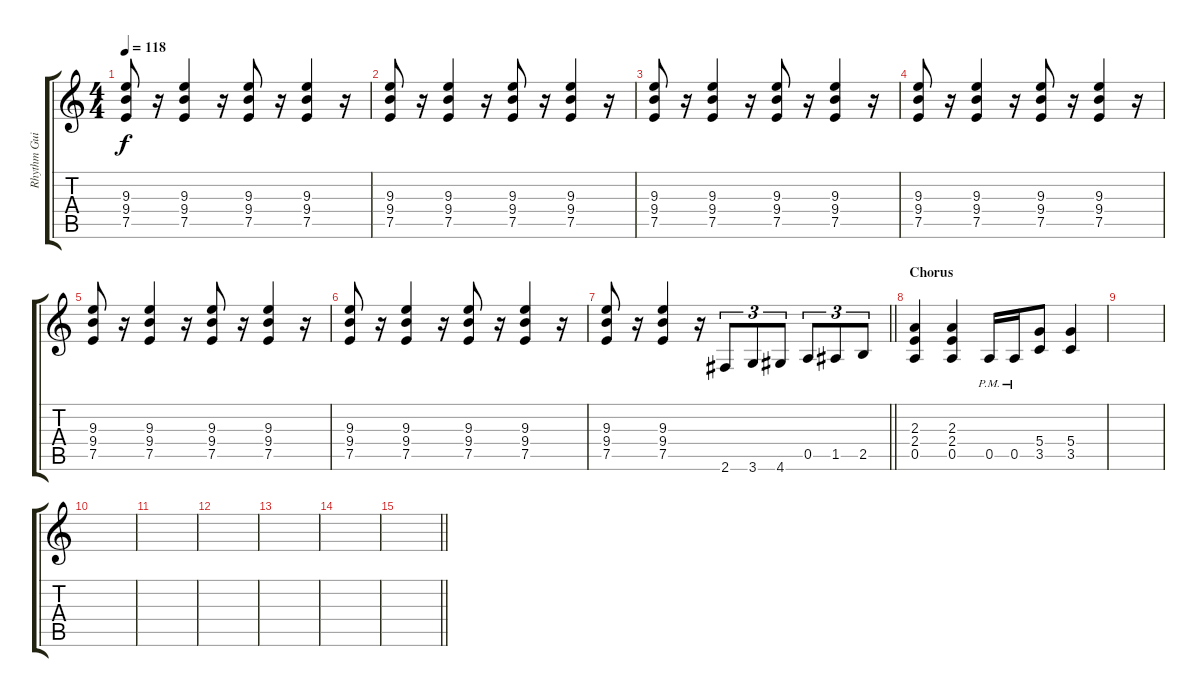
\track ("Rhythm Guitar" "Rhythm Gui") {instrument overdrivenguitar}
\staff {score tabs}
\tuning (E4 B3 G3 D3 A2 E2) {hide}
\ts (4 4)
\tempo 118
\clef g2
\ks c
(9.3 9.4 7.5).8{dy f} r.16 (9.3 9.4 7.5).4 r.16 (9.3 9.4 7.5).8 r.16 (9.3 9.4 7.5).4 r.16 |
(9.3 9.4 7.5).8 r.16 (9.3 9.4 7.5).4 r.16 (9.3 9.4 7.5).8 r.16 (9.3 9.4 7.5).4 r.16 |
(9.3 9.4 7.5).8 r.16 (9.3 9.4 7.5).4 r.16 (9.3 9.4 7.5).8 r.16 (9.3 9.4 7.5).4 r.16 |
(9.3 9.4 7.5).8 r.16 (9.3 9.4 7.5).4 r.16 (9.3 9.4 7.5).8 r.16 (9.3 9.4 7.5).4 r.16 |
(9.3 9.4 7.5).8 r.16 (9.3 9.4 7.5).4 r.16 (9.3 9.4 7.5).8 r.16 (9.3 9.4 7.5).4 r.16 |
(9.3 9.4 7.5).8 r.16 (9.3 9.4 7.5).4 r.16 (9.3 9.4 7.5).8 r.16 (9.3 9.4 7.5).4 r.16 |
\barLineRight lightlight
(9.3 9.4 7.5).8 r.16 (9.3 9.4 7.5).4 r.16 2.6.8{tu (3 2)} 3.6.8{tu (3 2)} 4.6.8{tu (3 2)} 0.5.8{tu (3 2)} 1.5.8{tu (3 2)} 2.5.8{tu (3 2)} |
\section ("" "Chorus")
(2.3 2.4 0.5).4 (2.3 2.4 0.5).4 0.5{pm}.16 0.5{pm}.16 (5.4 3.5).8 (5.4 3.5).4 |
|
|
|
|
|
|
\barLineRight lightlight
